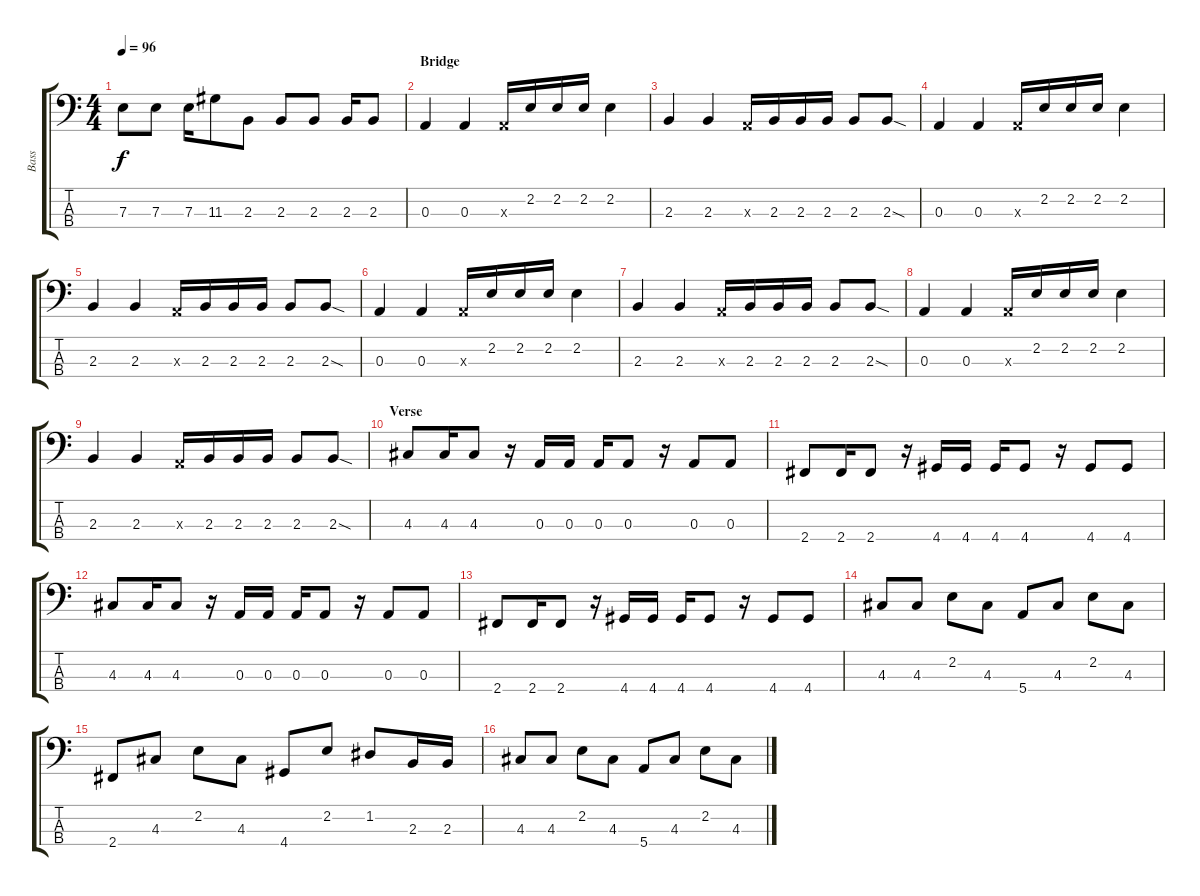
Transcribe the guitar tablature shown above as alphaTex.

\track ("Bass" "Bass") {instrument electricbasspick}
\staff {score tabs}
\tuning (G2 D2 A1 E1) {hide}
\ts (4 4)
\tempo 96
\clef f4
\ks c
7.3.8{dy f} 7.3.8 7.3.16 11.3.8 2.3.8 2.3.8 2.3.8 2.3.16 2.3.8 |
\section ("" "Bridge")
0.3.4 0.3.4 0.3{x}.16 2.2.16 2.2.16 2.2.16 2.2.4 |
2.3.4 2.3.4 0.3{x}.16 2.3.16 2.3.16 2.3.16 2.3.8 2.3{sod}.8 |
0.3.4 0.3.4 0.3{x}.16 2.2.16 2.2.16 2.2.16 2.2.4 |
2.3.4 2.3.4 0.3{x}.16 2.3.16 2.3.16 2.3.16 2.3.8 2.3{sod}.8 |
0.3.4 0.3.4 0.3{x}.16 2.2.16 2.2.16 2.2.16 2.2.4 |
2.3.4 2.3.4 0.3{x}.16 2.3.16 2.3.16 2.3.16 2.3.8 2.3{sod}.8 |
0.3.4 0.3.4 0.3{x}.16 2.2.16 2.2.16 2.2.16 2.2.4 |
2.3.4 2.3.4 0.3{x}.16 2.3.16 2.3.16 2.3.16 2.3.8 2.3{sod}.8 |
\section ("" "Verse")
4.3.8 4.3.16 4.3.8 r.16 0.3.16 0.3.16 0.3.16 0.3.8 r.16 0.3.8 0.3.8 |
2.4.8 2.4.16 2.4.8 r.16 4.4.16 4.4.16 4.4.16 4.4.8 r.16 4.4.8 4.4.8 |
4.3.8 4.3.16 4.3.8 r.16 0.3.16 0.3.16 0.3.16 0.3.8 r.16 0.3.8 0.3.8 |
2.4.8 2.4.16 2.4.8 r.16 4.4.16 4.4.16 4.4.16 4.4.8 r.16 4.4.8 4.4.8 |
4.3.8 4.3.8 2.2.8 4.3.8 5.4.8 4.3.8 2.2.8 4.3.8 |
2.4.8 4.3.8 2.2.8 4.3.8 4.4.8 2.2.8 1.2.8 2.3.16 2.3.16 |
4.3.8 4.3.8 2.2.8 4.3.8 5.4.8 4.3.8 2.2.8 4.3.8
